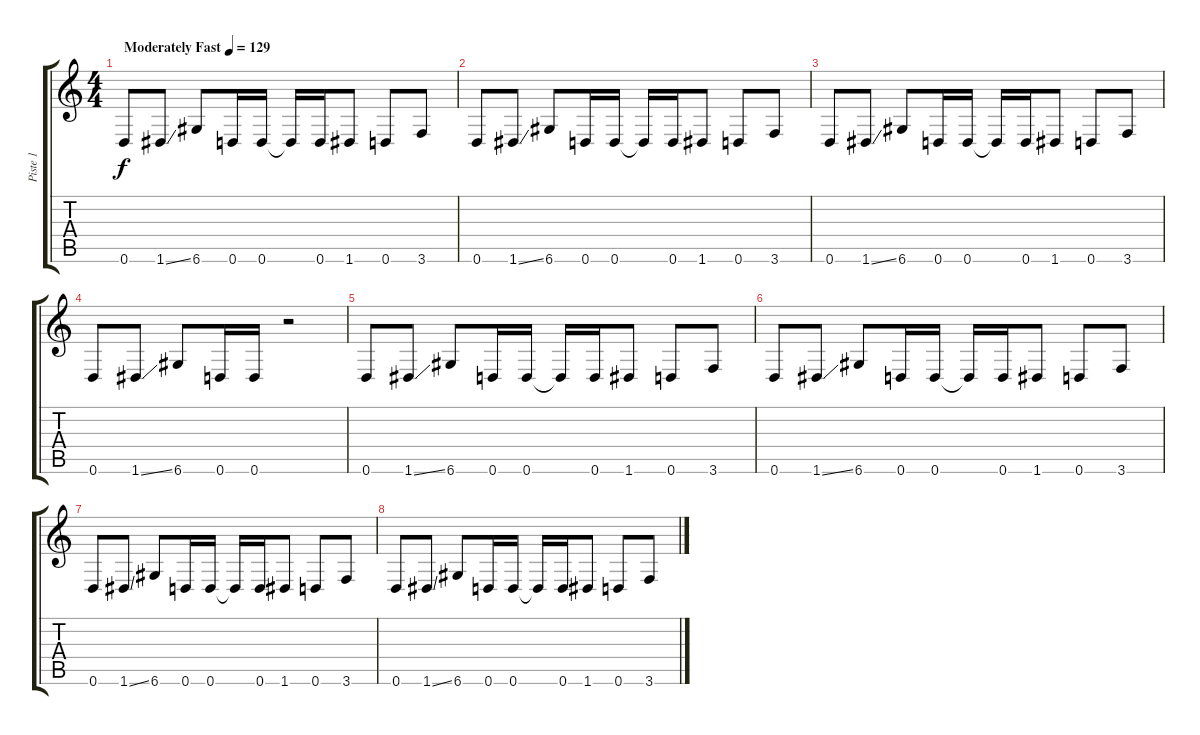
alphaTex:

\track ("Piste 1" "Piste 1") {instrument acousticguitarsteel}
\staff {score tabs}
\tuning (E4 B3 G3 D3 A2 D2) {hide}
\ts (4 4)
\tempo (129 "Moderately Fast")
\clef g2
\ks c
0.6.8{dy f instrument acousticguitarsteel} 1.6{ss}.8 6.6.8 0.6.16 0.6.16 0.6{t}.16 0.6.16 1.6.8 0.6.8 3.6.8 |
0.6.8 1.6{ss}.8 6.6.8 0.6.16 0.6.16 0.6{t}.16 0.6.16 1.6.8 0.6.8 3.6.8 |
0.6.8 1.6{ss}.8 6.6.8 0.6.16 0.6.16 0.6{t}.16 0.6.16 1.6.8 0.6.8 3.6.8 |
0.6.8 1.6{ss}.8 6.6.8 0.6.16 0.6.16 r.2 |
0.6.8{instrument distortionguitar} 1.6{ss}.8 6.6.8 0.6.16 0.6.16 0.6{t}.16 0.6.16 1.6.8 0.6.8 3.6.8 |
0.6.8 1.6{ss}.8 6.6.8 0.6.16 0.6.16 0.6{t}.16 0.6.16 1.6.8 0.6.8 3.6.8 |
0.6.8 1.6{ss}.8 6.6.8 0.6.16 0.6.16 0.6{t}.16 0.6.16 1.6.8 0.6.8 3.6.8 |
0.6.8 1.6{ss}.8 6.6.8 0.6.16 0.6.16 0.6{t}.16 0.6.16 1.6.8 0.6.8 3.6.8
